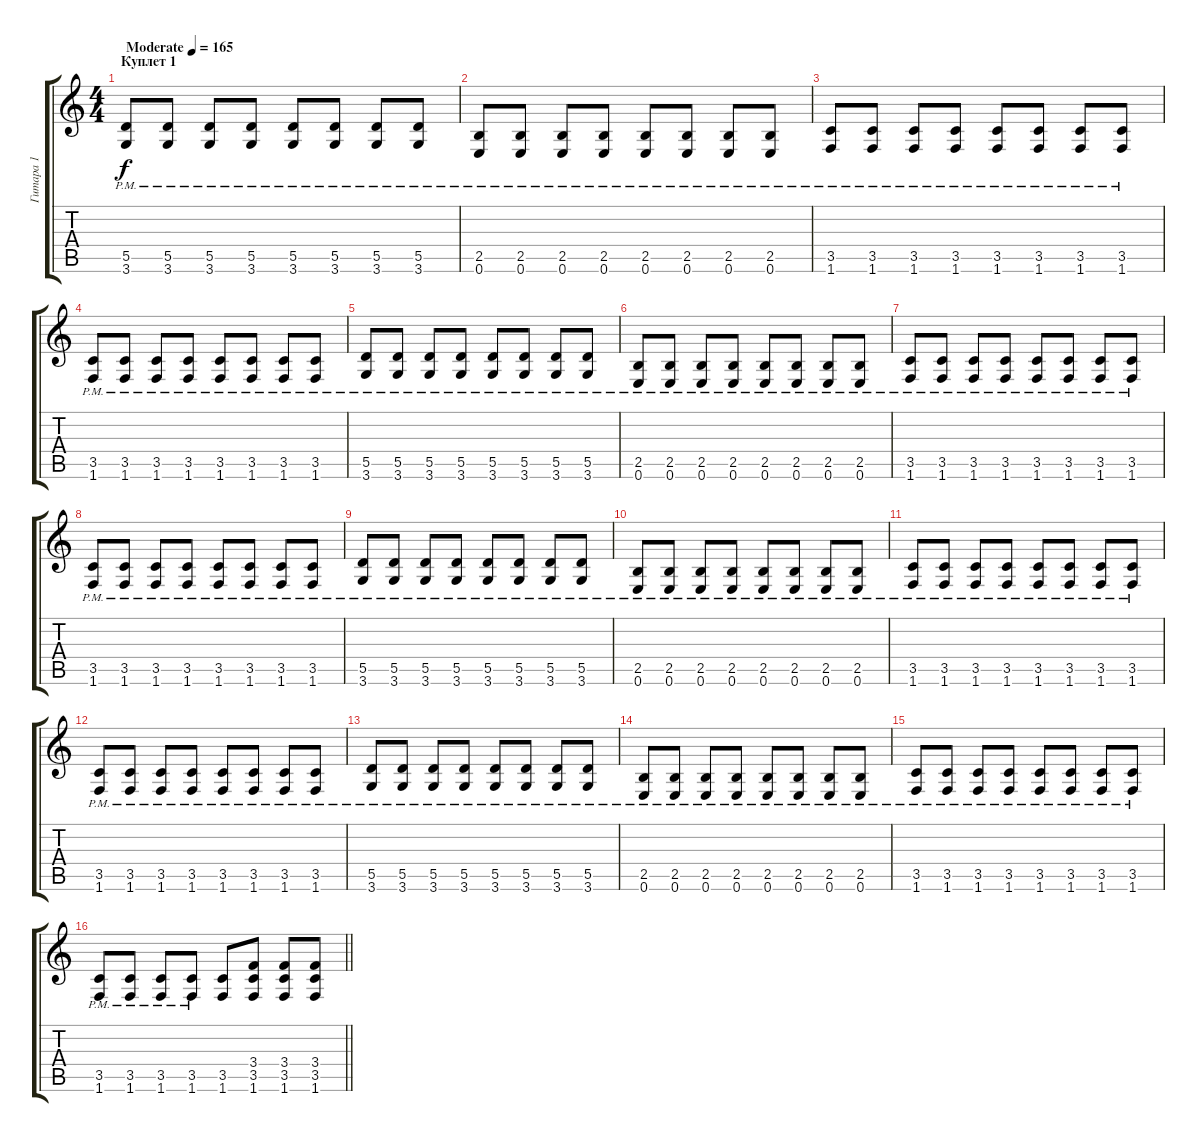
\track ("Гитара 1" "Гитара 1") {instrument distortionguitar}
\staff {score tabs}
\tuning (E4 B3 G3 D3 A2 E2) {hide}
\ts (4 4)
\section ("" "Куплет 1")
\tempo (165 "Moderate")
\clef g2
\ks c
(5.5{pm} 3.6{pm}).8{dy f instrument distortionguitar} (5.5{pm} 3.6{pm}).8 (5.5{pm} 3.6{pm}).8 (5.5{pm} 3.6{pm}).8 (5.5{pm} 3.6{pm}).8 (5.5{pm} 3.6{pm}).8 (5.5{pm} 3.6{pm}).8 (5.5{pm} 3.6{pm}).8 |
(2.5{pm} 0.6{pm}).8 (2.5{pm} 0.6{pm}).8 (2.5{pm} 0.6{pm}).8 (2.5{pm} 0.6{pm}).8 (2.5{pm} 0.6{pm}).8 (2.5{pm} 0.6{pm}).8 (2.5{pm} 0.6{pm}).8 (2.5{pm} 0.6{pm}).8 |
(3.5{pm} 1.6{pm}).8 (3.5{pm} 1.6{pm}).8 (3.5{pm} 1.6{pm}).8 (3.5{pm} 1.6{pm}).8 (3.5{pm} 1.6{pm}).8 (3.5{pm} 1.6{pm}).8 (3.5{pm} 1.6{pm}).8 (3.5{pm} 1.6{pm}).8 |
(3.5{pm} 1.6{pm}).8 (3.5{pm} 1.6{pm}).8 (3.5{pm} 1.6{pm}).8 (3.5{pm} 1.6{pm}).8 (3.5{pm} 1.6{pm}).8 (3.5{pm} 1.6{pm}).8 (3.5{pm} 1.6{pm}).8 (3.5{pm} 1.6{pm}).8 |
(5.5{pm} 3.6{pm}).8 (5.5{pm} 3.6{pm}).8 (5.5{pm} 3.6{pm}).8 (5.5{pm} 3.6{pm}).8 (5.5{pm} 3.6{pm}).8 (5.5{pm} 3.6{pm}).8 (5.5{pm} 3.6{pm}).8 (5.5{pm} 3.6{pm}).8 |
(2.5{pm} 0.6{pm}).8 (2.5{pm} 0.6{pm}).8 (2.5{pm} 0.6{pm}).8 (2.5{pm} 0.6{pm}).8 (2.5{pm} 0.6{pm}).8 (2.5{pm} 0.6{pm}).8 (2.5{pm} 0.6{pm}).8 (2.5{pm} 0.6{pm}).8 |
(3.5{pm} 1.6{pm}).8 (3.5{pm} 1.6{pm}).8 (3.5{pm} 1.6{pm}).8 (3.5{pm} 1.6{pm}).8 (3.5{pm} 1.6{pm}).8 (3.5{pm} 1.6{pm}).8 (3.5{pm} 1.6{pm}).8 (3.5{pm} 1.6{pm}).8 |
(3.5{pm} 1.6{pm}).8 (3.5{pm} 1.6{pm}).8 (3.5{pm} 1.6{pm}).8 (3.5{pm} 1.6{pm}).8 (3.5{pm} 1.6{pm}).8 (3.5{pm} 1.6{pm}).8 (3.5{pm} 1.6{pm}).8 (3.5{pm} 1.6{pm}).8 |
(5.5{pm} 3.6{pm}).8 (5.5{pm} 3.6{pm}).8 (5.5{pm} 3.6{pm}).8 (5.5{pm} 3.6{pm}).8 (5.5{pm} 3.6{pm}).8 (5.5{pm} 3.6{pm}).8 (5.5{pm} 3.6{pm}).8 (5.5{pm} 3.6{pm}).8 |
(2.5{pm} 0.6{pm}).8 (2.5{pm} 0.6{pm}).8 (2.5{pm} 0.6{pm}).8 (2.5{pm} 0.6{pm}).8 (2.5{pm} 0.6{pm}).8 (2.5{pm} 0.6{pm}).8 (2.5{pm} 0.6{pm}).8 (2.5{pm} 0.6{pm}).8 |
(3.5{pm} 1.6{pm}).8 (3.5{pm} 1.6{pm}).8 (3.5{pm} 1.6{pm}).8 (3.5{pm} 1.6{pm}).8 (3.5{pm} 1.6{pm}).8 (3.5{pm} 1.6{pm}).8 (3.5{pm} 1.6{pm}).8 (3.5{pm} 1.6{pm}).8 |
(3.5{pm} 1.6{pm}).8 (3.5{pm} 1.6{pm}).8 (3.5{pm} 1.6{pm}).8 (3.5{pm} 1.6{pm}).8 (3.5{pm} 1.6{pm}).8 (3.5{pm} 1.6{pm}).8 (3.5{pm} 1.6{pm}).8 (3.5{pm} 1.6{pm}).8 |
(5.5{pm} 3.6{pm}).8 (5.5{pm} 3.6{pm}).8 (5.5{pm} 3.6{pm}).8 (5.5{pm} 3.6{pm}).8 (5.5{pm} 3.6{pm}).8 (5.5{pm} 3.6{pm}).8 (5.5{pm} 3.6{pm}).8 (5.5{pm} 3.6{pm}).8 |
(2.5{pm} 0.6{pm}).8 (2.5{pm} 0.6{pm}).8 (2.5{pm} 0.6{pm}).8 (2.5{pm} 0.6{pm}).8 (2.5{pm} 0.6{pm}).8 (2.5{pm} 0.6{pm}).8 (2.5{pm} 0.6{pm}).8 (2.5{pm} 0.6{pm}).8 |
(3.5{pm} 1.6{pm}).8 (3.5{pm} 1.6{pm}).8 (3.5{pm} 1.6{pm}).8 (3.5{pm} 1.6{pm}).8 (3.5{pm} 1.6{pm}).8 (3.5{pm} 1.6{pm}).8 (3.5{pm} 1.6{pm}).8 (3.5{pm} 1.6{pm}).8 |
\barLineRight lightlight
(3.5{pm} 1.6{pm}).8 (3.5{pm} 1.6{pm}).8 (3.5{pm} 1.6{pm}).8 (3.5{pm} 1.6{pm}).8 (3.5 1.6).8 (3.4 3.5 1.6).8 (3.4 3.5 1.6).8 (3.4 3.5 1.6).8
